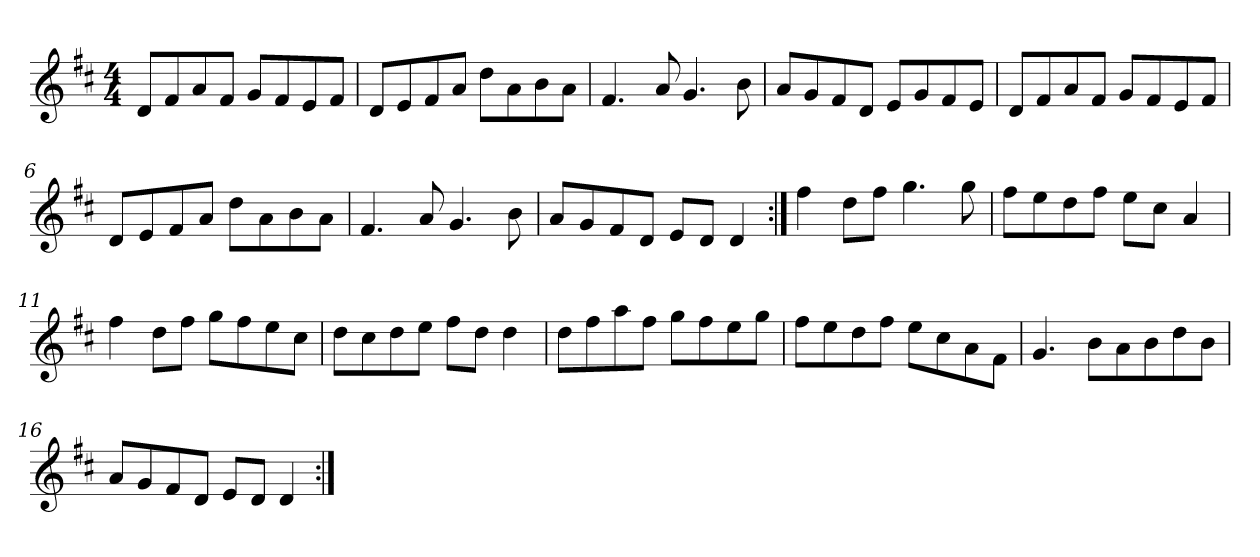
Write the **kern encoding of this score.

**kern
*part1
*staff1
*clefG2
*k[f#c#]
*D:
*M4/4
=1
8d/L
8f#/
8a/
8f#/J
8g/L
8f#/
8e/
8f#/J
=2
8d/L
8e/
8f#/
8a/J
8dd\L
8a\
8b\
8a\J
=3
4.f#/
8a/
4.g/
8b\
=4
8a/L
8g/
8f#/
8d/J
8e/L
8g/
8f#/
8e/J
=5
8d/L
8f#/
8a/
8f#/J
8g/L
8f#/
8e/
8f#/J
!!LO:LB:g=z
=6
8d/L
8e/
8f#/
8a/J
8dd\L
8a\
8b\
8a\J
=7
4.f#/
8a/
4.g/
8b\
=8
8a/L
8g/
8f#/
8d/J
8e/L
8d/J
4d/
=9:|!
4ff#\
8dd\L
8ff#\J
4.gg\
8gg\
=10
8ff#\L
8ee\
8dd\
8ff#\J
8ee\L
8cc#\J
4a/
=11
4ff#\
8dd\L
8ff#\J
8gg\L
8ff#\
8ee\
8cc#\J
!!LO:LB:g=z
=12
8dd\L
8cc#\
8dd\
8ee\J
8ff#\L
8dd\J
4dd\
=13
8dd\L
8ff#\
8aa\
8ff#\J
8gg\L
8ff#\
8ee\
8gg\J
=14
8ff#\L
8ee\
8dd\
8ff#\J
8ee\L
8cc#\
8a\
8f#\J
=15
4.g/
8b\L
8a\
8b\
8dd\
8b\J
=16
8a/L
8g/
8f#/
8d/J
8e/L
8d/J
4d/
=:|!
*-
